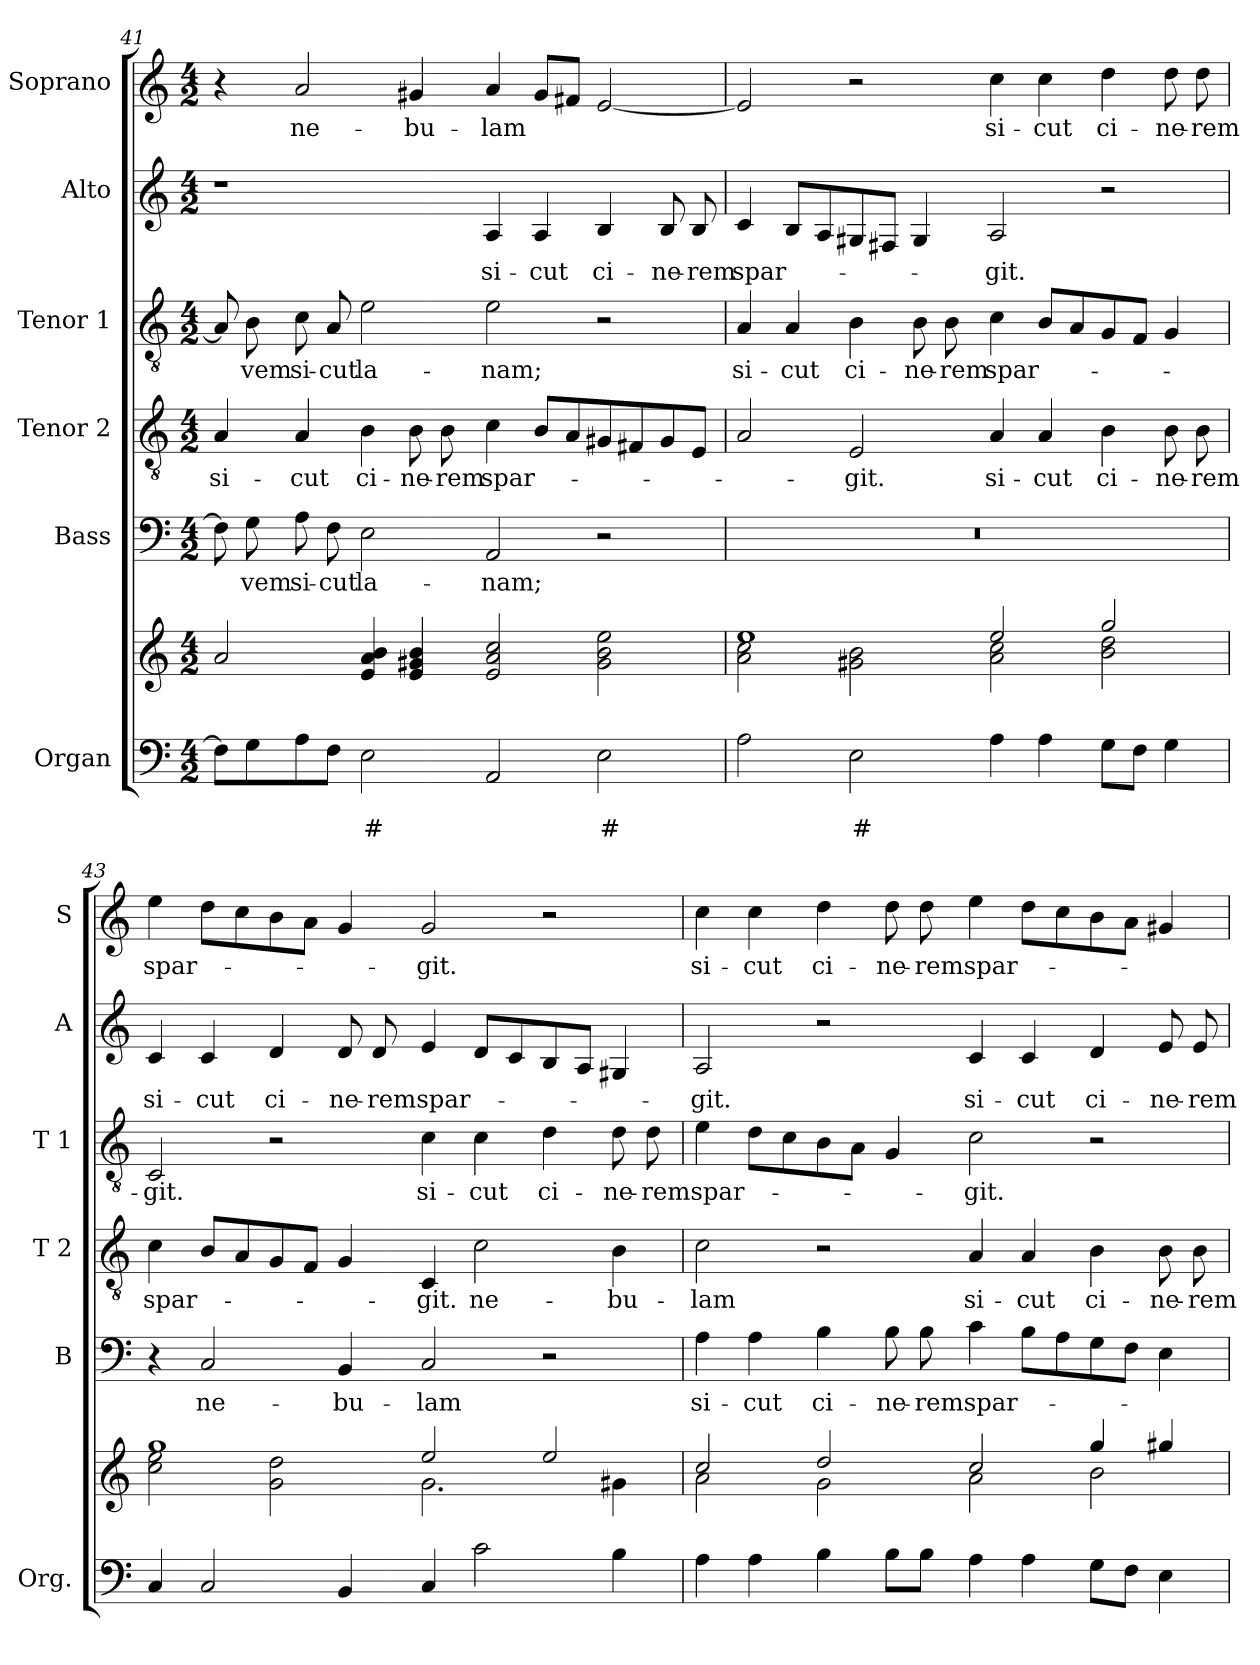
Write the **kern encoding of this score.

**kern	**text	**text	**kern	**kern	**text	**kern	**text	**kern	**text	**kern	**text	**kern	**text
*part6	*part6	*part6	*part6	*part5	*part5	*part4	*part4	*part3	*part3	*part2	*part2	*part1	*part1
*staff7	*staff7	*staff7	*staff6	*staff5	*staff5	*staff4	*staff4	*staff3	*staff3	*staff2	*staff2	*staff1	*staff1
*I"Organ	*	*	*	*I"Bass	*	*I"Tenor 2	*	*I"Tenor 1	*	*I"Alto	*	*I"Soprano	*
*I'Org.	*	*	*	*I'B	*	*I'T 2	*	*I'T 1	*	*I'A	*	*I'S	*
!!LO:LB:g=z
*clefF4	*	*	*clefG2	*clefF4	*	*clefGv2	*	*clefGv2	*	*clefG2	*	*clefG2	*
*k[]	*	*	*k[]	*k[]	*	*k[]	*	*k[]	*	*k[]	*	*k[]	*
*C:	*	*	*C:	*C:	*	*C:	*	*C:	*	*C:	*	*C:	*
*M4/2	*	*	*M4/2	*M4/2	*	*M4/2	*	*M4/2	*	*M4/2	*	*M4/2	*
=41	=41	=41	=41	=41	=41	=41	=41	=41	=41	=41	=41	=41	=41
!	!	!	!	!	!	!	!LO:LY:b	!	!	!	!	!	!
8F\L]	.	.	2a!/	8F\]	.	4A/	si-	8A/]	.	1r	.	4r	.
!	!	!	!	!	!LO:LY:b	!	!	!	!LO:LY:b	!	!	!	!
8G\	.	.	.	8G\	-vem	.	.	8B\	-vem	.	.	.	.
!	!	!	!	!	!LO:LY:b	!	!LO:LY:b	!	!LO:LY:b	!	!	!	!LO:LY:b
8A\	.	.	.	8A\	si-	4A/	-cut	8c\	si-	.	.	2a/	ne-
!	!	!	!	!	!LO:LY:b	!	!	!	!LO:LY:b	!	!	!	!
8F\J	.	.	.	8F\	-cut	.	.	8A/	-cut	.	.	.	.
!	!	!LO:LY:b	!	!	!LO:LY:b	!	!LO:LY:b	!	!LO:LY:b	!	!	!	!
2E\	.	#	4e!/ 4a!/ 4b!/	2E\	la-	4B\	ci-	2e\	la-	.	.	.	.
!	!	!	!	!	!	!	!LO:LY:b	!	!	!	!	!	!LO:LY:b
.	.	.	4e!/ 4g#X!/ 4b!/	.	.	8B\	-ne-	.	.	.	.	4g#X/	-bu-
!	!	!	!	!	!	!	!LO:LY:b	!	!	!	!	!	!
.	.	.	.	.	.	8B\	-rem	.	.	.	.	.	.
!	!	!	!	!	!LO:LY:b	!	!LO:LY:b	!	!LO:LY:b	!	!LO:LY:b	!	!LO:LY:b
2AA/	.	.	2e!/ 2a!/ 2cc!/	2AA/	-nam;	4c\	spar-	2e\	-nam;	4A/	si-	4a/	-lam
!	!	!	!	!	!	!	!	!	!	!	!LO:LY:b	!	!
.	.	.	.	.	.	8B/L	.	.	.	4A/	-cut	8g#/L	.
.	.	.	.	.	.	8A/	.	.	.	.	.	8f#X/J	.
!	!	!LO:LY:b	!	!	!	!	!	!	!	!	!LO:LY:b	!	!
2E\	.	#	2g#!\ 2b!\ 2ee!\	2r	.	8G#X/	.	2r	.	4B/	ci-	[2e/	.
.	.	.	.	.	.	8F#X/	.	.	.	.	.	.	.
!	!	!	!	!	!	!	!	!	!	!	!LO:LY:b	!	!
.	.	.	.	.	.	8G#/	.	.	.	8B/	-ne-	.	.
!	!	!	!	!	!	!	!	!	!	!	!LO:LY:b	!	!
.	.	.	.	.	.	8E/J	.	.	.	8B/	-rem	.	.
=42	=42	=42	=42	=42	=42	=42	=42	=42	=42	=42	=42	=42	=42
*	*	*	*^	*	*	*	*	*	*	*	*	*	*
!	!	!	!	!	!	!	!	!	!	!LO:LY:b	!	!LO:LY:b	!	!
2A\	.	.	1ee!	2a!\ 2cc!\	0r	.	2A/	.	4A/	si-	4c/	spar-	2e/]	.
!	!	!	!	!	!	!	!	!	!	!LO:LY:b	!	!	!	!
.	.	.	.	.	.	.	.	.	4A/	-cut	8B/L	.	.	.
.	.	.	.	.	.	.	.	.	.	.	8A/	.	.	.
!	!	!LO:LY:b	!	!	!	!	!	!LO:LY:b	!	!LO:LY:b	!	!	!	!
2E\	.	#	.	2g#X!\ 2b!\	.	.	2E/	-git.	4B\	ci-	8G#X/	.	2r	.
.	.	.	.	.	.	.	.	.	.	.	8F#X/J	.	.	.
!	!	!	!	!	!	!	!	!	!	!LO:LY:b	!	!	!	!
.	.	.	.	.	.	.	.	.	8B\	-ne-	4G#/	.	.	.
!	!	!	!	!	!	!	!	!	!	!LO:LY:b	!	!	!	!
.	.	.	.	.	.	.	.	.	8B\	-rem	.	.	.	.
!	!	!	!	!	!	!	!	!LO:LY:b	!	!LO:LY:b	!	!LO:LY:b	!	!LO:LY:b
4A\	.	.	2ee!/	2a!\ 2cc!\	.	.	4A/	si-	4c\	spar-	2A/	-git.	4cc\	si-
!	!	!	!	!	!	!	!	!LO:LY:b	!	!	!	!	!	!LO:LY:b
4A\	.	.	.	.	.	.	4A/	-cut	8B/L	.	.	.	4cc\	-cut
.	.	.	.	.	.	.	.	.	8A/	.	.	.	.	.
!	!	!	!	!	!	!	!	!LO:LY:b	!	!	!	!	!	!LO:LY:b
8G\L	.	.	2gg!/	2b!\ 2dd!\	.	.	4B\	ci-	8G/	.	2r	.	4dd\	ci-
8F\J	.	.	.	.	.	.	.	.	8F/J	.	.	.	.	.
!	!	!	!	!	!	!	!	!LO:LY:b	!	!	!	!	!	!LO:LY:b
4G\	.	.	.	.	.	.	8B\	-ne-	4G/	.	.	.	8dd\	-ne-
!	!	!	!	!	!	!	!	!LO:LY:b	!	!	!	!	!	!LO:LY:b
.	.	.	.	.	.	.	8B\	-rem	.	.	.	.	8dd\	-rem
!!LO:PB:g=z
=43	=43	=43	=43	=43	=43	=43	=43	=43	=43	=43	=43	=43	=43	=43
!	!	!	!	!	!	!	!	!LO:LY:b	!	!LO:LY:b	!	!LO:LY:b	!	!LO:LY:b
4C/	.	.	1gg!	2cc!\ 2ee!\	4r	.	4c\	spar-	2C/	-git.	4c/	si-	4ee\	spar-
!	!	!	!	!	!	!LO:LY:b	!	!	!	!	!	!LO:LY:b	!	!
2C/	.	.	.	.	2C/	ne-	8B/L	.	.	.	4c/	-cut	8dd\L	.
.	.	.	.	.	.	.	8A/	.	.	.	.	.	8cc\	.
!	!	!	!	!	!	!	!	!	!	!	!	!LO:LY:b	!	!
.	.	.	.	2g!\ 2dd!\	.	.	8G/	.	2r	.	4d/	ci-	8b\	.
.	.	.	.	.	.	.	8F/J	.	.	.	.	.	8a\J	.
!	!	!	!	!	!	!LO:LY:b	!	!	!	!	!	!LO:LY:b	!	!
4BB/	.	.	.	.	4BB/	-bu-	4G/	.	.	.	8d/	-ne-	4g/	.
!	!	!	!	!	!	!	!	!	!	!	!	!LO:LY:b	!	!
.	.	.	.	.	.	.	.	.	.	.	8d/	-rem	.	.
!	!	!	!	!	!	!LO:LY:b	!	!LO:LY:b	!	!LO:LY:b	!	!LO:LY:b	!	!LO:LY:b
4C/	.	.	2ee!/	2.g!\	2C/	-lam	4C/	-git.	4c\	si-	4e/	spar-	2g/	-git.
!	!	!	!	!	!	!	!	!LO:LY:b	!	!LO:LY:b	!	!	!	!
2c\	.	.	.	.	.	.	2c\	ne-	4c\	-cut	8d/L	.	.	.
.	.	.	.	.	.	.	.	.	.	.	8c/	.	.	.
!	!	!	!	!	!	!	!	!	!	!LO:LY:b	!	!	!	!
.	.	.	2ee!/	.	2r	.	.	.	4d\	ci-	8B/	.	2r	.
.	.	.	.	.	.	.	.	.	.	.	8A/J	.	.	.
!	!	!	!	!	!	!	!	!LO:LY:b	!	!LO:LY:b	!	!	!	!
4B\	.	.	.	4g#X!\	.	.	4B\	-bu-	8d\	-ne-	4G#X/	.	.	.
!	!	!	!	!	!	!	!	!	!	!LO:LY:b	!	!	!	!
.	.	.	.	.	.	.	.	.	8d\	-rem	.	.	.	.
=44	=44	=44	=44	=44	=44	=44	=44	=44	=44	=44	=44	=44	=44	=44
!	!	!	!	!	!	!LO:LY:b	!	!LO:LY:b	!	!LO:LY:b	!	!LO:LY:b	!	!LO:LY:b
4A\	.	.	2cc!/	2a!\	4A\	si-	2c\	-lam	4e\	spar-	2A/	-git.	4cc\	si-
!	!	!	!	!	!	!LO:LY:b	!	!	!	!	!	!	!	!LO:LY:b
4A\	.	.	.	.	4A\	-cut	.	.	8d\L	.	.	.	4cc\	-cut
.	.	.	.	.	.	.	.	.	8c\	.	.	.	.	.
!	!	!	!	!	!	!LO:LY:b	!	!	!	!	!	!	!	!LO:LY:b
4B\	.	.	2dd!/	2g!\	4B\	ci-	2r	.	8B\	.	2r	.	4dd\	ci-
.	.	.	.	.	.	.	.	.	8A\J	.	.	.	.	.
!	!	!	!	!	!	!LO:LY:b	!	!	!	!	!	!	!	!LO:LY:b
8B\L	.	.	.	.	8B\	-ne-	.	.	4G/	.	.	.	8dd\	-ne-
!	!	!	!	!	!	!LO:LY:b	!	!	!	!	!	!	!	!LO:LY:b
8B\J	.	.	.	.	8B\	-rem	.	.	.	.	.	.	8dd\	-rem
!	!	!	!	!	!	!LO:LY:b	!	!LO:LY:b	!	!LO:LY:b	!	!LO:LY:b	!	!LO:LY:b
4A\	.	.	2cc!/	2a!\	4c\	spar-	4A/	si-	2c\	-git.	4c/	si-	4ee\	spar-
!	!	!	!	!	!	!	!	!LO:LY:b	!	!	!	!LO:LY:b	!	!
4A\	.	.	.	.	8B\L	.	4A/	-cut	.	.	4c/	-cut	8dd\L	.
.	.	.	.	.	8A\	.	.	.	.	.	.	.	8cc\	.
!	!	!	!	!	!	!	!	!LO:LY:b	!	!	!	!LO:LY:b	!	!
8G\L	.	.	4gg!/	2b!\	8G\	.	4B\	ci-	2r	.	4d/	ci-	8b\	.
8F\J	.	.	.	.	8F\J	.	.	.	.	.	.	.	8a\J	.
!	!	!	!	!	!	!	!	!LO:LY:b	!	!	!	!LO:LY:b	!	!
4E\	.	.	4gg#X!/	.	4E\	.	8B\	-ne-	.	.	8e/	-ne-	4g#X/	.
!	!	!	!	!	!	!	!	!LO:LY:b	!	!	!	!LO:LY:b	!	!
.	.	.	.	.	.	.	8B\	-rem	.	.	8e/	-rem	.	.
*	*	*	*v	*v	*	*	*	*	*	*	*	*	*	*
=	=	=	=	=	=	=	=	=	=	=	=	=	=
*-	*-	*-	*-	*-	*-	*-	*-	*-	*-	*-	*-	*-	*-
